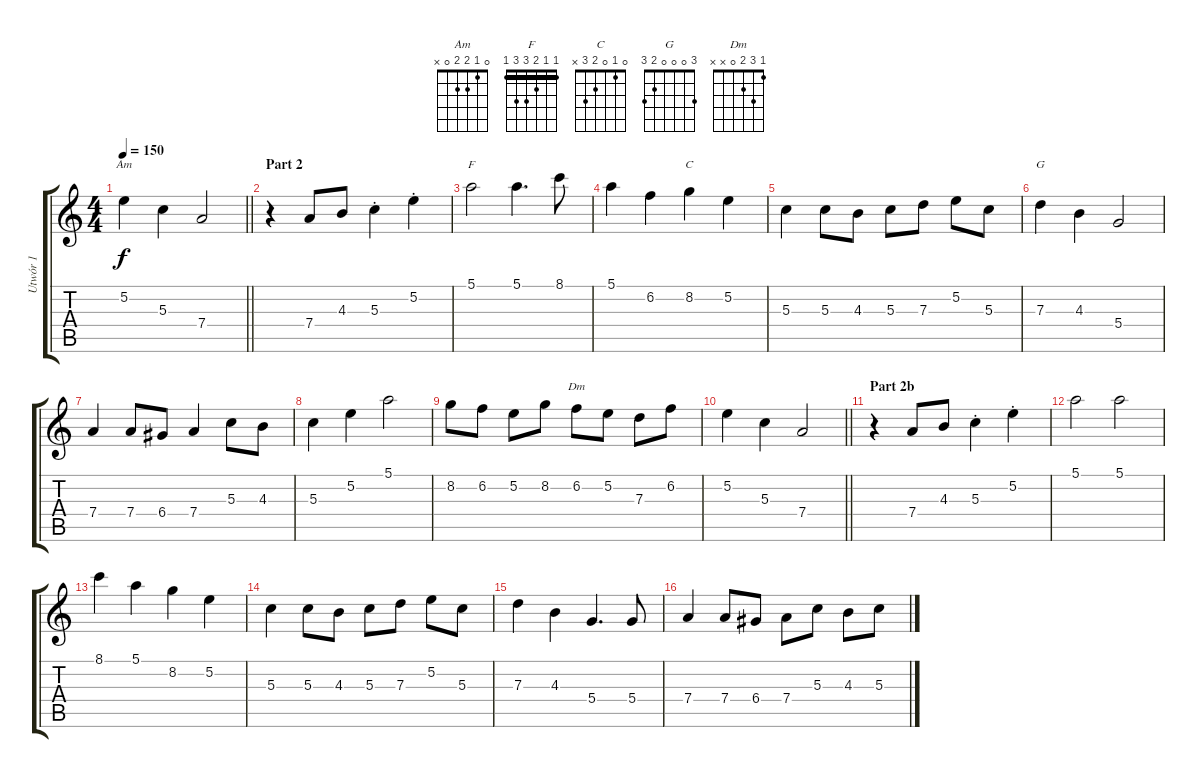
\track ("Utwór 1" "Utwór 1") {instrument acousticguitarnylon}
\staff {score tabs}
\tuning (E4 B3 G3 D3 A2 E2) {hide}
\chord ("Am" 0 1 2 2 0 x)
\chord ("F" 1 1 2 3 3 1) {barre 1}
\chord ("C" 0 1 0 2 3 x)
\chord ("G" 3 0 0 0 2 3)
\chord ("Dm" 1 3 2 0 x x)
\ts (4 4)
\tempo 150
\clef g2
\barLineRight lightlight
\ks c
5.2.4{ch "Am" dy f} 5.3.4 7.4.2 |
\section ("" "Part 2")
r.4 7.4.8 4.3.8 5.3{st}.4 5.2{st}.4 |
5.1.2{ch "F"} 5.1.4{d} 8.1.8 |
5.1.4 6.2.4 8.2.4{ch "C"} 5.2.4 |
5.3.4 5.3.8 4.3.8 5.3.8 7.3.8 5.2.8 5.3.8 |
7.3.4{ch "G"} 4.3.4 5.4.2 |
7.4.4 7.4.8 6.4.8 7.4.4 5.3.8 4.3.8 |
5.3.4 5.2.4 5.1.2 |
8.2.8 6.2.8 5.2.8 8.2.8 6.2.8{ch "Dm"} 5.2.8 7.3.8 6.2.8 |
\barLineRight lightlight
5.2.4 5.3.4 7.4.2 |
\section ("" "Part 2b")
r.4 7.4.8 4.3.8 5.3{st}.4 5.2{st}.4 |
5.1.2 5.1.2 |
8.1.4 5.1.4 8.2.4 5.2.4 |
5.3.4 5.3.8 4.3.8 5.3.8 7.3.8 5.2.8 5.3.8 |
7.3.4 4.3.4 5.4.4{d} 5.4.8 |
7.4.4 7.4.8 6.4.8 7.4.8 5.3.8 4.3.8 5.3.8
